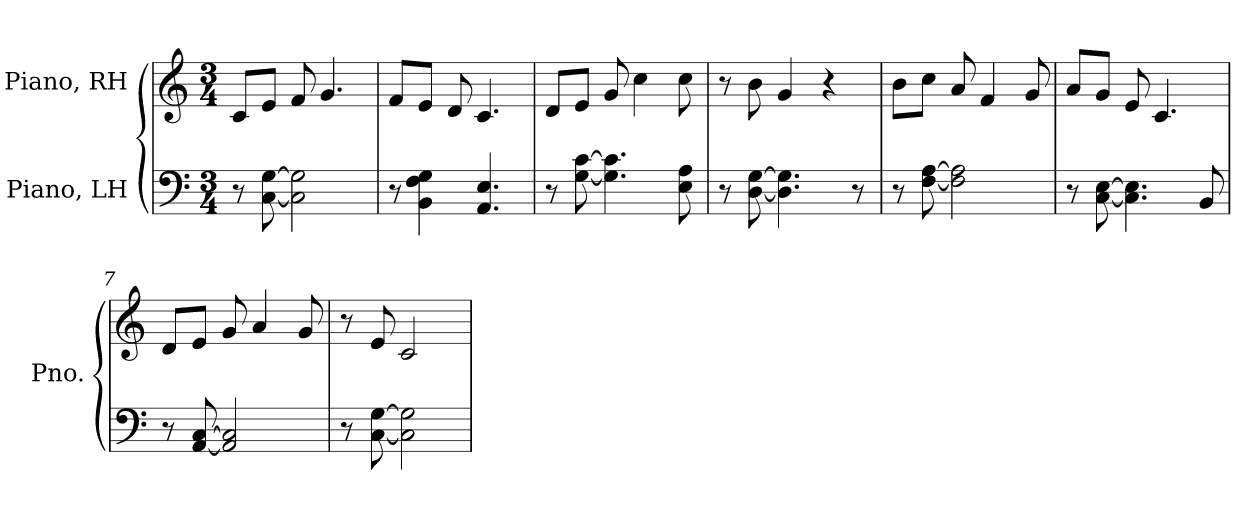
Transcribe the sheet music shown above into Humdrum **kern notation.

**kern	**kern
*part2	*part1
*staff2	*staff1
*I"Piano, LH	*I"Piano, RH
*I'Pno.	*I'Pno.
*clefF4	*clefG2
*k[]	*k[]
*M3/4	*M3/4
*MM90	*MM90
=1	=1
8r	8c/L
[8C\ [8G\	8e/J
2C\] 2G\]	8f/
.	4.g/
=2	=2
8r	8f/L
4BB\ 4F\ 4G\	8e/J
.	8d/
4.AA/ 4.E/	4.c/
=3	=3
8r	8d/L
[8G\ [8c\	8e/J
4.G\] 4.c\]	8g/
.	4cc\
8E\ 8A\	8cc\
=4	=4
8r	8r
[8D\ [8G\	8b\
4.D\] 4.G\]	4g/
.	4r
8r	.
=5	=5
8r	8b\L
[8F\ [8A\	8cc\J
2F\] 2A\]	8a/
.	4f/
.	8g/
=6	=6
8r	8a/L
[8C\ [8E\	8g/J
4.C\] 4.E\]	8e/
.	4.c/
8BB/	.
!!LO:LB:g=z
=7	=7
8r	8d/L
[8AA/ [8C/	8e/J
2AA/] 2C/]	8g/
.	4a/
.	8g/
=8	=8
8r	8r
[8C\ [8G\	8e/
2C\] 2G\]	2c/
=	=
*-	*-
